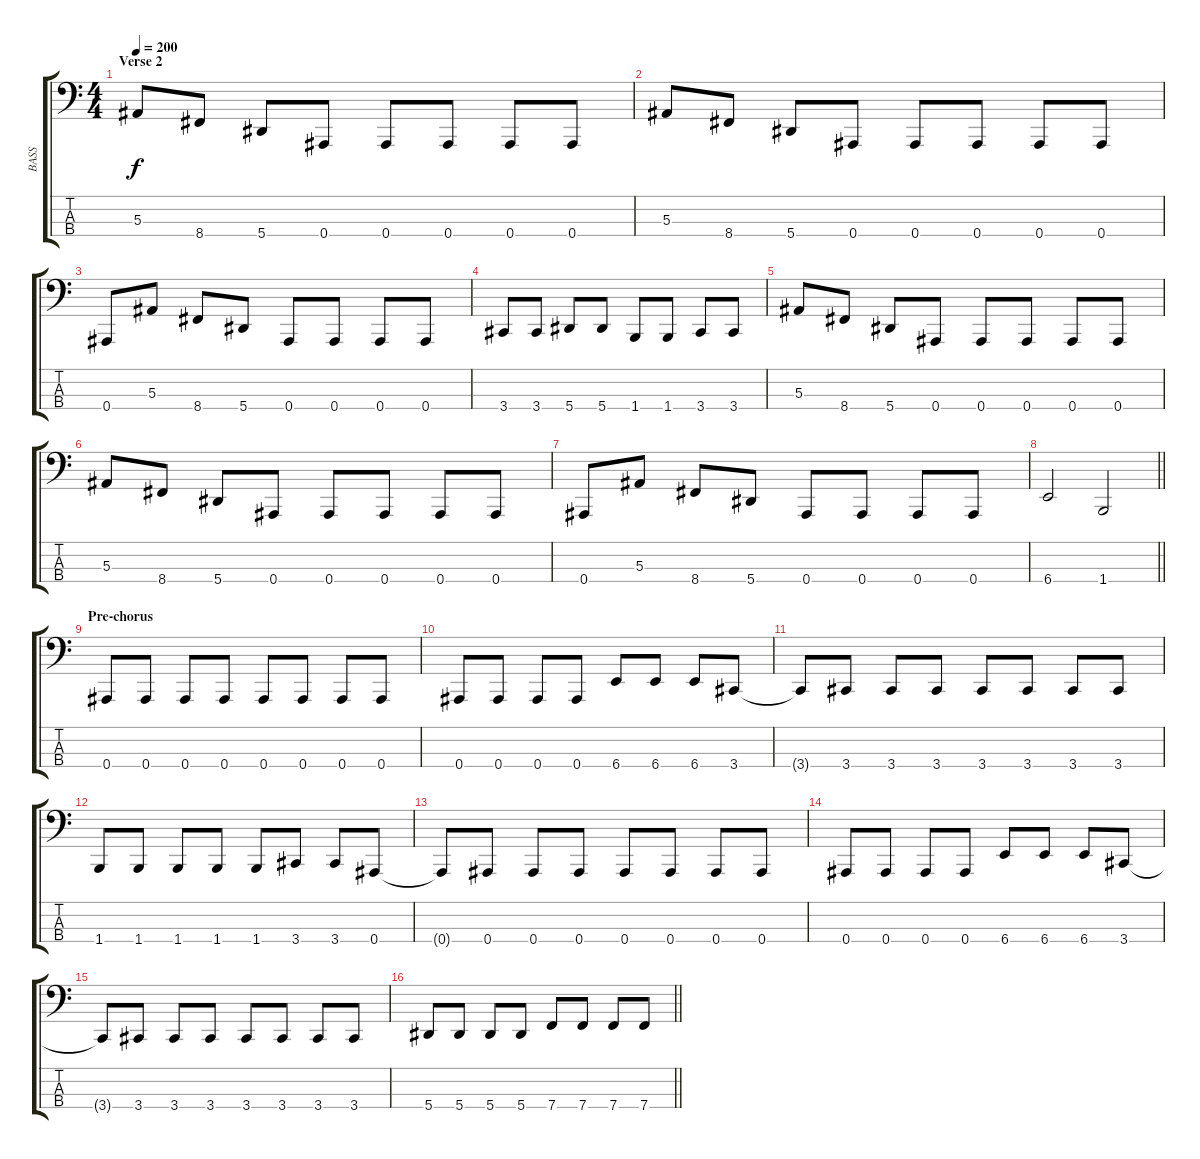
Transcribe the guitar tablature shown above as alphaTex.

\track ("BASS" "BASS") {instrument electricbasspick}
\staff {score tabs}
\tuning (Eb2 Bb1 F1 Bb0) {hide}
\ts (4 4)
\section ("" "Verse 2")
\tempo 200
\clef f4
\ks c
5.3.8{dy f} 8.4.8 5.4.8 0.4.8 0.4.8 0.4.8 0.4.8 0.4.8 |
5.3.8 8.4.8 5.4.8 0.4.8 0.4.8 0.4.8 0.4.8 0.4.8 |
0.4.8 5.3.8 8.4.8 5.4.8 0.4.8 0.4.8 0.4.8 0.4.8 |
3.4.8 3.4.8 5.4.8 5.4.8 1.4.8 1.4.8 3.4.8 3.4.8 |
5.3.8 8.4.8 5.4.8 0.4.8 0.4.8 0.4.8 0.4.8 0.4.8 |
5.3.8 8.4.8 5.4.8 0.4.8 0.4.8 0.4.8 0.4.8 0.4.8 |
0.4.8 5.3.8 8.4.8 5.4.8 0.4.8 0.4.8 0.4.8 0.4.8 |
\barLineRight lightlight
6.4.2 1.4.2 |
\section ("" "Pre-chorus")
0.4.8 0.4.8 0.4.8 0.4.8 0.4.8 0.4.8 0.4.8 0.4.8 |
0.4.8 0.4.8 0.4.8 0.4.8 6.4.8 6.4.8 6.4.8 3.4.8 |
3.4{t}.8 3.4.8 3.4.8 3.4.8 3.4.8 3.4.8 3.4.8 3.4.8 |
1.4.8 1.4.8 1.4.8 1.4.8 1.4.8 3.4.8 3.4.8 0.4.8 |
0.4{t}.8 0.4.8 0.4.8 0.4.8 0.4.8 0.4.8 0.4.8 0.4.8 |
0.4.8 0.4.8 0.4.8 0.4.8 6.4.8 6.4.8 6.4.8 3.4.8 |
3.4{t}.8 3.4.8 3.4.8 3.4.8 3.4.8 3.4.8 3.4.8 3.4.8 |
\barLineRight lightlight
5.4.8 5.4.8 5.4.8 5.4.8 7.4.8 7.4.8 7.4.8 7.4.8
